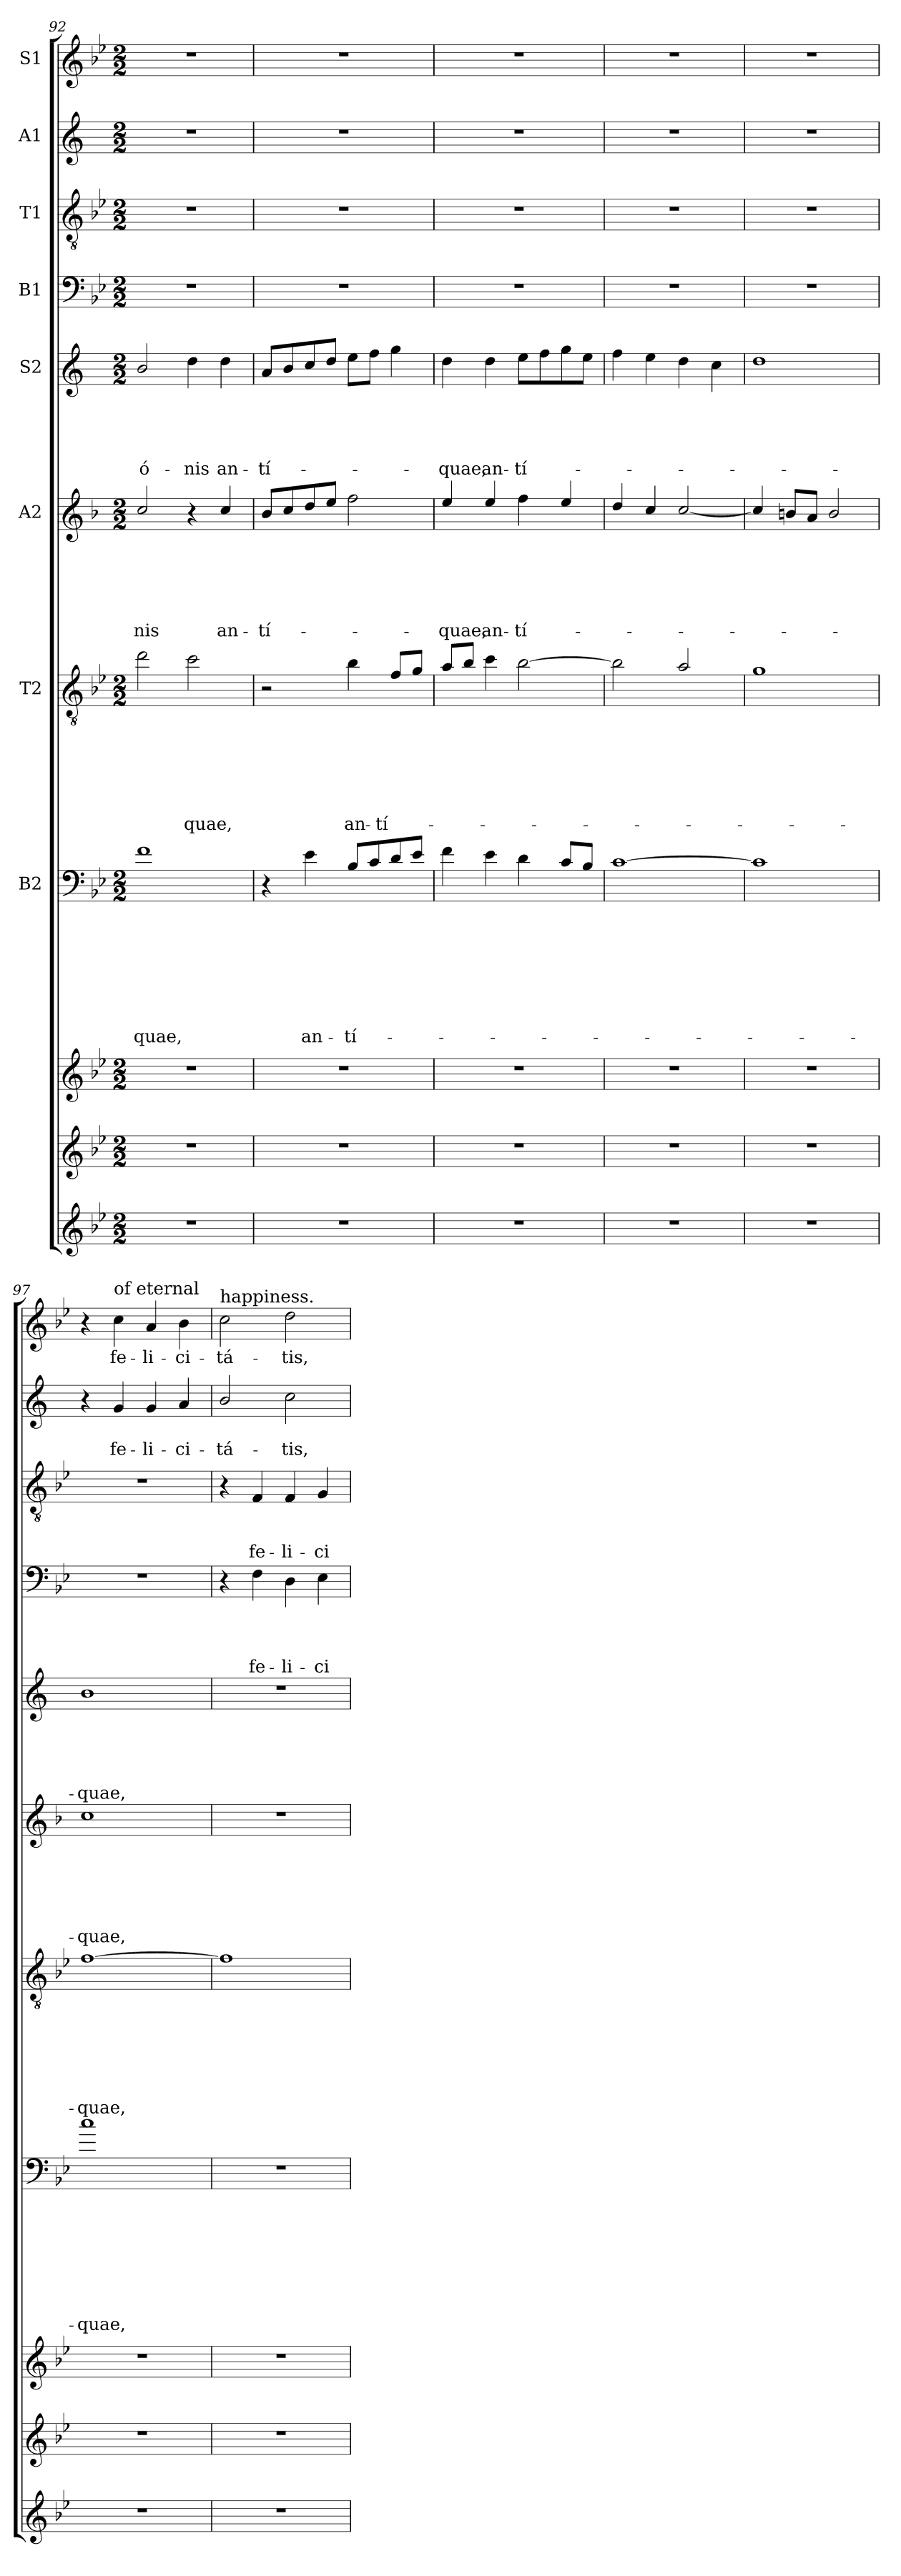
**kern	**kern	**kern	**kern	**text	**text	**text	**text	**text	**text	**text	**text	**kern	**text	**text	**text	**text	**text	**text	**text	**kern	**text	**text	**text	**text	**text	**text	**kern	**text	**text	**text	**text	**text	**kern	**text	**text	**text	**text	**kern	**text	**text	**text	**kern	**text	**text	**kern	**text
*part11	*part10	*part9	*part8	*part8	*part8	*part8	*part8	*part8	*part8	*part8	*part8	*part7	*part7	*part7	*part7	*part7	*part7	*part7	*part7	*part6	*part6	*part6	*part6	*part6	*part6	*part6	*part5	*part5	*part5	*part5	*part5	*part5	*part4	*part4	*part4	*part4	*part4	*part3	*part3	*part3	*part3	*part2	*part2	*part2	*part1	*part1
*staff11	*staff10	*staff9	*staff8	*staff8	*staff8	*staff8	*staff8	*staff8	*staff8	*staff8	*staff8	*staff7	*staff7	*staff7	*staff7	*staff7	*staff7	*staff7	*staff7	*staff6	*staff6	*staff6	*staff6	*staff6	*staff6	*staff6	*staff5	*staff5	*staff5	*staff5	*staff5	*staff5	*staff4	*staff4	*staff4	*staff4	*staff4	*staff3	*staff3	*staff3	*staff3	*staff2	*staff2	*staff2	*staff1	*staff1
*	*	*	*I"B2	*	*	*	*	*	*	*	*	*I"T2	*	*	*	*	*	*	*	*I"A2	*	*	*	*	*	*	*I"S2	*	*	*	*	*	*I"B1	*	*	*	*	*I"T1	*	*	*	*I"A1	*	*	*I"S1	*
*clefG2	*clefG2	*clefG2	*clefF4	*	*	*	*	*	*	*	*	*clefGv2	*	*	*	*	*	*	*	*clefG2	*	*	*	*	*	*	*clefG2	*	*	*	*	*	*clefF4	*	*	*	*	*clefGv2	*	*	*	*clefG2	*	*	*clefG2	*
*	*	*	*ITrd7c12	*	*	*	*	*	*	*	*	*ITrd8c14	*	*	*	*	*	*	*	*ITrd4c7	*	*	*	*	*	*	*ITrd1c2	*	*	*	*	*	*	*	*	*	*	*	*	*	*	*ITrd1c2	*	*	*	*
*k[b-e-]	*k[b-e-]	*k[b-e-]	*k[b-e-]	*	*	*	*	*	*	*	*	*k[b-e-]	*	*	*	*	*	*	*	*k[b-e-]	*	*	*	*	*	*	*k[b-e-]	*	*	*	*	*	*k[b-e-]	*	*	*	*	*k[b-e-]	*	*	*	*k[b-e-]	*	*	*k[b-e-]	*
*B-:	*B-:	*B-:	*B-:	*	*	*	*	*	*	*	*	*B-:	*	*	*	*	*	*	*	*B-:	*	*	*	*	*	*	*B-:	*	*	*	*	*	*B-:	*	*	*	*	*B-:	*	*	*	*B-:	*	*	*B-:	*
*M2/2	*M2/2	*M2/2	*M2/2	*	*	*	*	*	*	*	*	*M2/2	*	*	*	*	*	*	*	*M2/2	*	*	*	*	*	*	*M2/2	*	*	*	*	*	*M2/2	*	*	*	*	*M2/2	*	*	*	*M2/2	*	*	*M2/2	*
=92	=92	=92	=92	=92	=92	=92	=92	=92	=92	=92	=92	=92	=92	=92	=92	=92	=92	=92	=92	=92	=92	=92	=92	=92	=92	=92	=92	=92	=92	=92	=92	=92	=92	=92	=92	=92	=92	=92	=92	=92	=92	=92	=92	=92	=92	=92
!	!	!	!	!	!	!	!	!	!	!	!LO:LY:b	!	!	!	!	!	!	!	!	!	!	!	!	!	!	!LO:LY:b	!	!	!	!	!	!LO:LY:b	!	!	!	!	!	!	!	!	!	!	!	!	!	!
1r	1r	1r	1F	.	.	.	.	.	.	.	-quae,	2d\	.	.	.	.	.	.	.	2f/	.	.	.	.	.	-nis	2a/	.	.	.	.	-ó-	1r	.	.	.	.	1r	.	.	.	1r	.	.	1r	.
!	!	!	!	!	!	!	!	!	!	!	!	!	!	!	!	!	!	!	!LO:LY:b	!	!	!	!	!	!	!	!	!	!	!	!	!LO:LY:b	!	!	!	!	!	!	!	!	!	!	!	!	!	!
.	.	.	.	.	.	.	.	.	.	.	.	2c\	.	.	.	.	.	.	-quae,	4r	.	.	.	.	.	.	4cc\	.	.	.	.	-nis	.	.	.	.	.	.	.	.	.	.	.	.	.	.
!	!	!	!	!	!	!	!	!	!	!	!	!	!	!	!	!	!	!	!	!	!	!	!	!	!	!LO:LY:b	!	!	!	!	!	!LO:LY:b	!	!	!	!	!	!	!	!	!	!	!	!	!	!
.	.	.	.	.	.	.	.	.	.	.	.	.	.	.	.	.	.	.	.	4f/	.	.	.	.	.	an-	4cc\	.	.	.	.	an-	.	.	.	.	.	.	.	.	.	.	.	.	.	.
=93	=93	=93	=93	=93	=93	=93	=93	=93	=93	=93	=93	=93	=93	=93	=93	=93	=93	=93	=93	=93	=93	=93	=93	=93	=93	=93	=93	=93	=93	=93	=93	=93	=93	=93	=93	=93	=93	=93	=93	=93	=93	=93	=93	=93	=93	=93
!	!	!	!	!	!	!	!	!	!	!	!	!	!	!	!	!	!	!	!	!	!	!	!	!	!	!LO:LY:b	!	!	!	!	!	!LO:LY:b	!	!	!	!	!	!	!	!	!	!	!	!	!	!
1r	1r	1r	4r	.	.	.	.	.	.	.	.	2r	.	.	.	.	.	.	.	8e-/L	.	.	.	.	.	-tí-	8g/L	.	.	.	.	-tí-	1r	.	.	.	.	1r	.	.	.	1r	.	.	1r	.
.	.	.	.	.	.	.	.	.	.	.	.	.	.	.	.	.	.	.	.	8f/	.	.	.	.	.	.	8a/	.	.	.	.	.	.	.	.	.	.	.	.	.	.	.	.	.	.	.
!	!	!	!	!	!	!	!	!	!	!	!LO:LY:b	!	!	!	!	!	!	!	!	!	!	!	!	!	!	!	!	!	!	!	!	!	!	!	!	!	!	!	!	!	!	!	!	!	!	!
.	.	.	4E-\	.	.	.	.	.	.	.	an-	.	.	.	.	.	.	.	.	8g/	.	.	.	.	.	.	8b-/	.	.	.	.	.	.	.	.	.	.	.	.	.	.	.	.	.	.	.
.	.	.	.	.	.	.	.	.	.	.	.	.	.	.	.	.	.	.	.	8a/J	.	.	.	.	.	.	8cc/J	.	.	.	.	.	.	.	.	.	.	.	.	.	.	.	.	.	.	.
!	!	!	!	!	!	!	!	!	!	!	!LO:LY:b	!	!	!	!	!	!	!	!LO:LY:b	!	!	!	!	!	!	!	!	!	!	!	!	!	!	!	!	!	!	!	!	!	!	!	!	!	!	!
.	.	.	8BB-/L	.	.	.	.	.	.	.	-tí-	4B-\	.	.	.	.	.	.	an-	2b-\	.	.	.	.	.	.	8dd\L	.	.	.	.	.	.	.	.	.	.	.	.	.	.	.	.	.	.	.
.	.	.	8C/	.	.	.	.	.	.	.	.	.	.	.	.	.	.	.	.	.	.	.	.	.	.	.	8ee-\J	.	.	.	.	.	.	.	.	.	.	.	.	.	.	.	.	.	.	.
!	!	!	!	!	!	!	!	!	!	!	!	!	!	!	!	!	!	!	!LO:LY:b	!	!	!	!	!	!	!	!	!	!	!	!	!	!	!	!	!	!	!	!	!	!	!	!	!	!	!
.	.	.	8D/	.	.	.	.	.	.	.	.	8F/L	.	.	.	.	.	.	-tí-	.	.	.	.	.	.	.	4ff\	.	.	.	.	.	.	.	.	.	.	.	.	.	.	.	.	.	.	.
.	.	.	8E-/J	.	.	.	.	.	.	.	.	8G/J	.	.	.	.	.	.	.	.	.	.	.	.	.	.	.	.	.	.	.	.	.	.	.	.	.	.	.	.	.	.	.	.	.	.
=94	=94	=94	=94	=94	=94	=94	=94	=94	=94	=94	=94	=94	=94	=94	=94	=94	=94	=94	=94	=94	=94	=94	=94	=94	=94	=94	=94	=94	=94	=94	=94	=94	=94	=94	=94	=94	=94	=94	=94	=94	=94	=94	=94	=94	=94	=94
!	!	!	!	!	!	!	!	!	!	!	!	!	!	!	!	!	!	!	!	!	!	!	!	!	!	!LO:LY:b	!	!	!	!	!	!LO:LY:b	!	!	!	!	!	!	!	!	!	!	!	!	!	!
1r	1r	1r	4F\	.	.	.	.	.	.	.	.	8A/L	.	.	.	.	.	.	.	4a/	.	.	.	.	.	-quae,	4cc\	.	.	.	.	-quae,	1r	.	.	.	.	1r	.	.	.	1r	.	.	1r	.
.	.	.	.	.	.	.	.	.	.	.	.	8B-/J	.	.	.	.	.	.	.	.	.	.	.	.	.	.	.	.	.	.	.	.	.	.	.	.	.	.	.	.	.	.	.	.	.	.
!	!	!	!	!	!	!	!	!	!	!	!	!	!	!	!	!	!	!	!	!	!	!	!	!	!	!LO:LY:b	!	!	!	!	!	!LO:LY:b	!	!	!	!	!	!	!	!	!	!	!	!	!	!
.	.	.	4E-\	.	.	.	.	.	.	.	.	4c\	.	.	.	.	.	.	.	4a/	.	.	.	.	.	an-	4cc\	.	.	.	.	an-	.	.	.	.	.	.	.	.	.	.	.	.	.	.
!	!	!	!	!	!	!	!	!	!	!	!	!	!	!	!	!	!	!	!	!	!	!	!	!	!	!LO:LY:b	!	!	!	!	!	!LO:LY:b	!	!	!	!	!	!	!	!	!	!	!	!	!	!
.	.	.	4D\	.	.	.	.	.	.	.	.	[2B-\	.	.	.	.	.	.	.	4b-\	.	.	.	.	.	-tí-	8dd\L	.	.	.	.	-tí-	.	.	.	.	.	.	.	.	.	.	.	.	.	.
.	.	.	.	.	.	.	.	.	.	.	.	.	.	.	.	.	.	.	.	.	.	.	.	.	.	.	8ee-\	.	.	.	.	.	.	.	.	.	.	.	.	.	.	.	.	.	.	.
.	.	.	8C/L	.	.	.	.	.	.	.	.	.	.	.	.	.	.	.	.	4a/	.	.	.	.	.	.	8ff\	.	.	.	.	.	.	.	.	.	.	.	.	.	.	.	.	.	.	.
.	.	.	8BB-/J	.	.	.	.	.	.	.	.	.	.	.	.	.	.	.	.	.	.	.	.	.	.	.	8dd\J	.	.	.	.	.	.	.	.	.	.	.	.	.	.	.	.	.	.	.
=95	=95	=95	=95	=95	=95	=95	=95	=95	=95	=95	=95	=95	=95	=95	=95	=95	=95	=95	=95	=95	=95	=95	=95	=95	=95	=95	=95	=95	=95	=95	=95	=95	=95	=95	=95	=95	=95	=95	=95	=95	=95	=95	=95	=95	=95	=95
1r	1r	1r	[1C	.	.	.	.	.	.	.	.	2B-\]	.	.	.	.	.	.	.	4g/	.	.	.	.	.	.	4ee-\	.	.	.	.	.	1r	.	.	.	.	1r	.	.	.	1r	.	.	1r	.
.	.	.	.	.	.	.	.	.	.	.	.	.	.	.	.	.	.	.	.	4f/	.	.	.	.	.	.	4dd\	.	.	.	.	.	.	.	.	.	.	.	.	.	.	.	.	.	.	.
.	.	.	.	.	.	.	.	.	.	.	.	2A/	.	.	.	.	.	.	.	[2f/	.	.	.	.	.	.	4cc\	.	.	.	.	.	.	.	.	.	.	.	.	.	.	.	.	.	.	.
.	.	.	.	.	.	.	.	.	.	.	.	.	.	.	.	.	.	.	.	.	.	.	.	.	.	.	4b-\	.	.	.	.	.	.	.	.	.	.	.	.	.	.	.	.	.	.	.
!!LO:PB:g=z
=96	=96	=96	=96	=96	=96	=96	=96	=96	=96	=96	=96	=96	=96	=96	=96	=96	=96	=96	=96	=96	=96	=96	=96	=96	=96	=96	=96	=96	=96	=96	=96	=96	=96	=96	=96	=96	=96	=96	=96	=96	=96	=96	=96	=96	=96	=96
1r	1r	1r	1C]	.	.	.	.	.	.	.	.	1G	.	.	.	.	.	.	.	4f/]	.	.	.	.	.	.	1cc	.	.	.	.	.	1r	.	.	.	.	1r	.	.	.	1r	.	.	1r	.
.	.	.	.	.	.	.	.	.	.	.	.	.	.	.	.	.	.	.	.	8en/L	.	.	.	.	.	.	.	.	.	.	.	.	.	.	.	.	.	.	.	.	.	.	.	.	.	.
.	.	.	.	.	.	.	.	.	.	.	.	.	.	.	.	.	.	.	.	8d/J	.	.	.	.	.	.	.	.	.	.	.	.	.	.	.	.	.	.	.	.	.	.	.	.	.	.
.	.	.	.	.	.	.	.	.	.	.	.	.	.	.	.	.	.	.	.	2e/	.	.	.	.	.	.	.	.	.	.	.	.	.	.	.	.	.	.	.	.	.	.	.	.	.	.
=97	=97	=97	=97	=97	=97	=97	=97	=97	=97	=97	=97	=97	=97	=97	=97	=97	=97	=97	=97	=97	=97	=97	=97	=97	=97	=97	=97	=97	=97	=97	=97	=97	=97	=97	=97	=97	=97	=97	=97	=97	=97	=97	=97	=97	=97	=97
!	!	!	!	!	!	!	!	!	!	!	!LO:LY:b	!	!	!	!	!	!	!	!LO:LY:b	!	!	!	!	!	!	!LO:LY:b	!	!	!	!	!	!LO:LY:b	!	!	!	!	!	!	!	!	!	!	!	!	!	!
1r	1r	1r	1c	.	.	.	.	.	.	.	-quae,	[1F	.	.	.	.	.	.	-quae,	1f	.	.	.	.	.	-quae,	1a	.	.	.	.	-quae,	1r	.	.	.	.	1r	.	.	.	4r	.	.	4r	.
!	!	!	!	!	!	!	!	!	!	!	!	!	!	!	!	!	!	!	!	!	!	!	!	!	!	!	!	!	!	!	!	!	!	!	!	!	!	!	!	!	!	!	!	!	!LO:TX:a:t=of eternal	!
!	!	!	!	!	!	!	!	!	!	!	!	!	!	!	!	!	!	!	!	!	!	!	!	!	!	!	!	!	!	!	!	!	!	!	!	!	!	!	!	!	!	!	!	!LO:LY:b	!	!LO:LY:b
.	.	.	.	.	.	.	.	.	.	.	.	.	.	.	.	.	.	.	.	.	.	.	.	.	.	.	.	.	.	.	.	.	.	.	.	.	.	.	.	.	.	4f/	.	fe-	4cc\	fe-
!	!	!	!	!	!	!	!	!	!	!	!	!	!	!	!	!	!	!	!	!	!	!	!	!	!	!	!	!	!	!	!	!	!	!	!	!	!	!	!	!	!	!	!	!LO:LY:b	!	!LO:LY:b
.	.	.	.	.	.	.	.	.	.	.	.	.	.	.	.	.	.	.	.	.	.	.	.	.	.	.	.	.	.	.	.	.	.	.	.	.	.	.	.	.	.	4f/	.	-li-	4a/	-li-
!	!	!	!	!	!	!	!	!	!	!	!	!	!	!	!	!	!	!	!	!	!	!	!	!	!	!	!	!	!	!	!	!	!	!	!	!	!	!	!	!	!	!	!	!LO:LY:b	!	!LO:LY:b
.	.	.	.	.	.	.	.	.	.	.	.	.	.	.	.	.	.	.	.	.	.	.	.	.	.	.	.	.	.	.	.	.	.	.	.	.	.	.	.	.	.	4g/	.	-ci-	4b-\	-ci-
=98	=98	=98	=98	=98	=98	=98	=98	=98	=98	=98	=98	=98	=98	=98	=98	=98	=98	=98	=98	=98	=98	=98	=98	=98	=98	=98	=98	=98	=98	=98	=98	=98	=98	=98	=98	=98	=98	=98	=98	=98	=98	=98	=98	=98	=98	=98
!	!	!	!	!	!	!	!	!	!	!	!	!	!	!	!	!	!	!	!	!	!	!	!	!	!	!	!	!	!	!	!	!	!	!	!	!	!	!	!	!	!	!	!	!	!LO:TX:a:t=happiness.	!
!	!	!	!	!	!	!	!	!	!	!	!	!	!	!	!	!	!	!	!	!	!	!	!	!	!	!	!	!	!	!	!	!	!	!	!	!	!	!	!	!	!	!	!	!LO:LY:b	!	!LO:LY:b
1r	1r	1r	1r	.	.	.	.	.	.	.	.	1F]	.	.	.	.	.	.	.	1r	.	.	.	.	.	.	1r	.	.	.	.	.	4r	.	.	.	.	4r	.	.	.	2a/	.	-tá-	2cc\	-tá-
!	!	!	!	!	!	!	!	!	!	!	!	!	!	!	!	!	!	!	!	!	!	!	!	!	!	!	!	!	!	!	!	!	!	!	!	!	!LO:LY:b	!	!	!	!LO:LY:b	!	!	!	!	!
.	.	.	.	.	.	.	.	.	.	.	.	.	.	.	.	.	.	.	.	.	.	.	.	.	.	.	.	.	.	.	.	.	4F\	.	.	.	fe-	4F/	.	.	fe-	.	.	.	.	.
!	!	!	!	!	!	!	!	!	!	!	!	!	!	!	!	!	!	!	!	!	!	!	!	!	!	!	!	!	!	!	!	!	!	!	!	!	!LO:LY:b	!	!	!	!LO:LY:b	!	!	!LO:LY:b	!	!LO:LY:b
.	.	.	.	.	.	.	.	.	.	.	.	.	.	.	.	.	.	.	.	.	.	.	.	.	.	.	.	.	.	.	.	.	4D\	.	.	.	-li-	4F/	.	.	-li-	2b-\	.	-tis,	2dd\	-tis,
!	!	!	!	!	!	!	!	!	!	!	!	!	!	!	!	!	!	!	!	!	!	!	!	!	!	!	!	!	!	!	!	!	!	!	!	!	!LO:LY:b	!	!	!	!LO:LY:b	!	!	!	!	!
.	.	.	.	.	.	.	.	.	.	.	.	.	.	.	.	.	.	.	.	.	.	.	.	.	.	.	.	.	.	.	.	.	4E-\	.	.	.	-ci-	4G/	.	.	-ci-	.	.	.	.	.
=	=	=	=	=	=	=	=	=	=	=	=	=	=	=	=	=	=	=	=	=	=	=	=	=	=	=	=	=	=	=	=	=	=	=	=	=	=	=	=	=	=	=	=	=	=	=
*-	*-	*-	*-	*-	*-	*-	*-	*-	*-	*-	*-	*-	*-	*-	*-	*-	*-	*-	*-	*-	*-	*-	*-	*-	*-	*-	*-	*-	*-	*-	*-	*-	*-	*-	*-	*-	*-	*-	*-	*-	*-	*-	*-	*-	*-	*-
